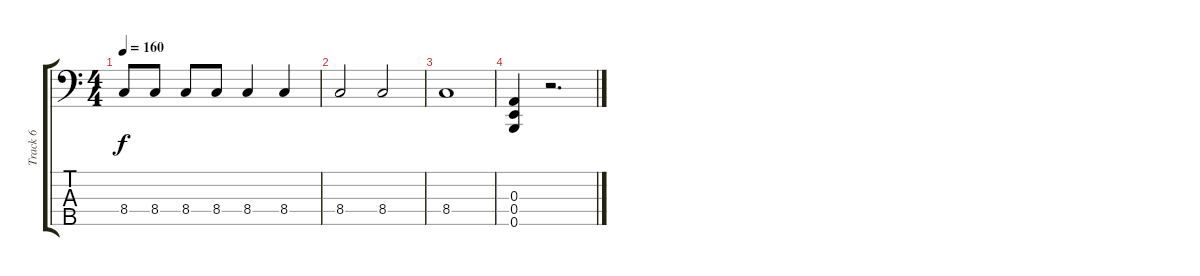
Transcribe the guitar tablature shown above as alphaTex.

\track ("Track 6" "Track 6") {instrument electricbassfinger}
\staff {score tabs}
\tuning (G2 D2 A1 E1 B0) {hide}
\ts (4 4)
\tempo 160
\clef f4
\ks c
8.4.8{dy f} 8.4.8 8.4.8 8.4.8 8.4.4 8.4.4 |
8.4.2 8.4.2 |
8.4.1 |
(0.3 0.4 0.5).4 r.2{d}
